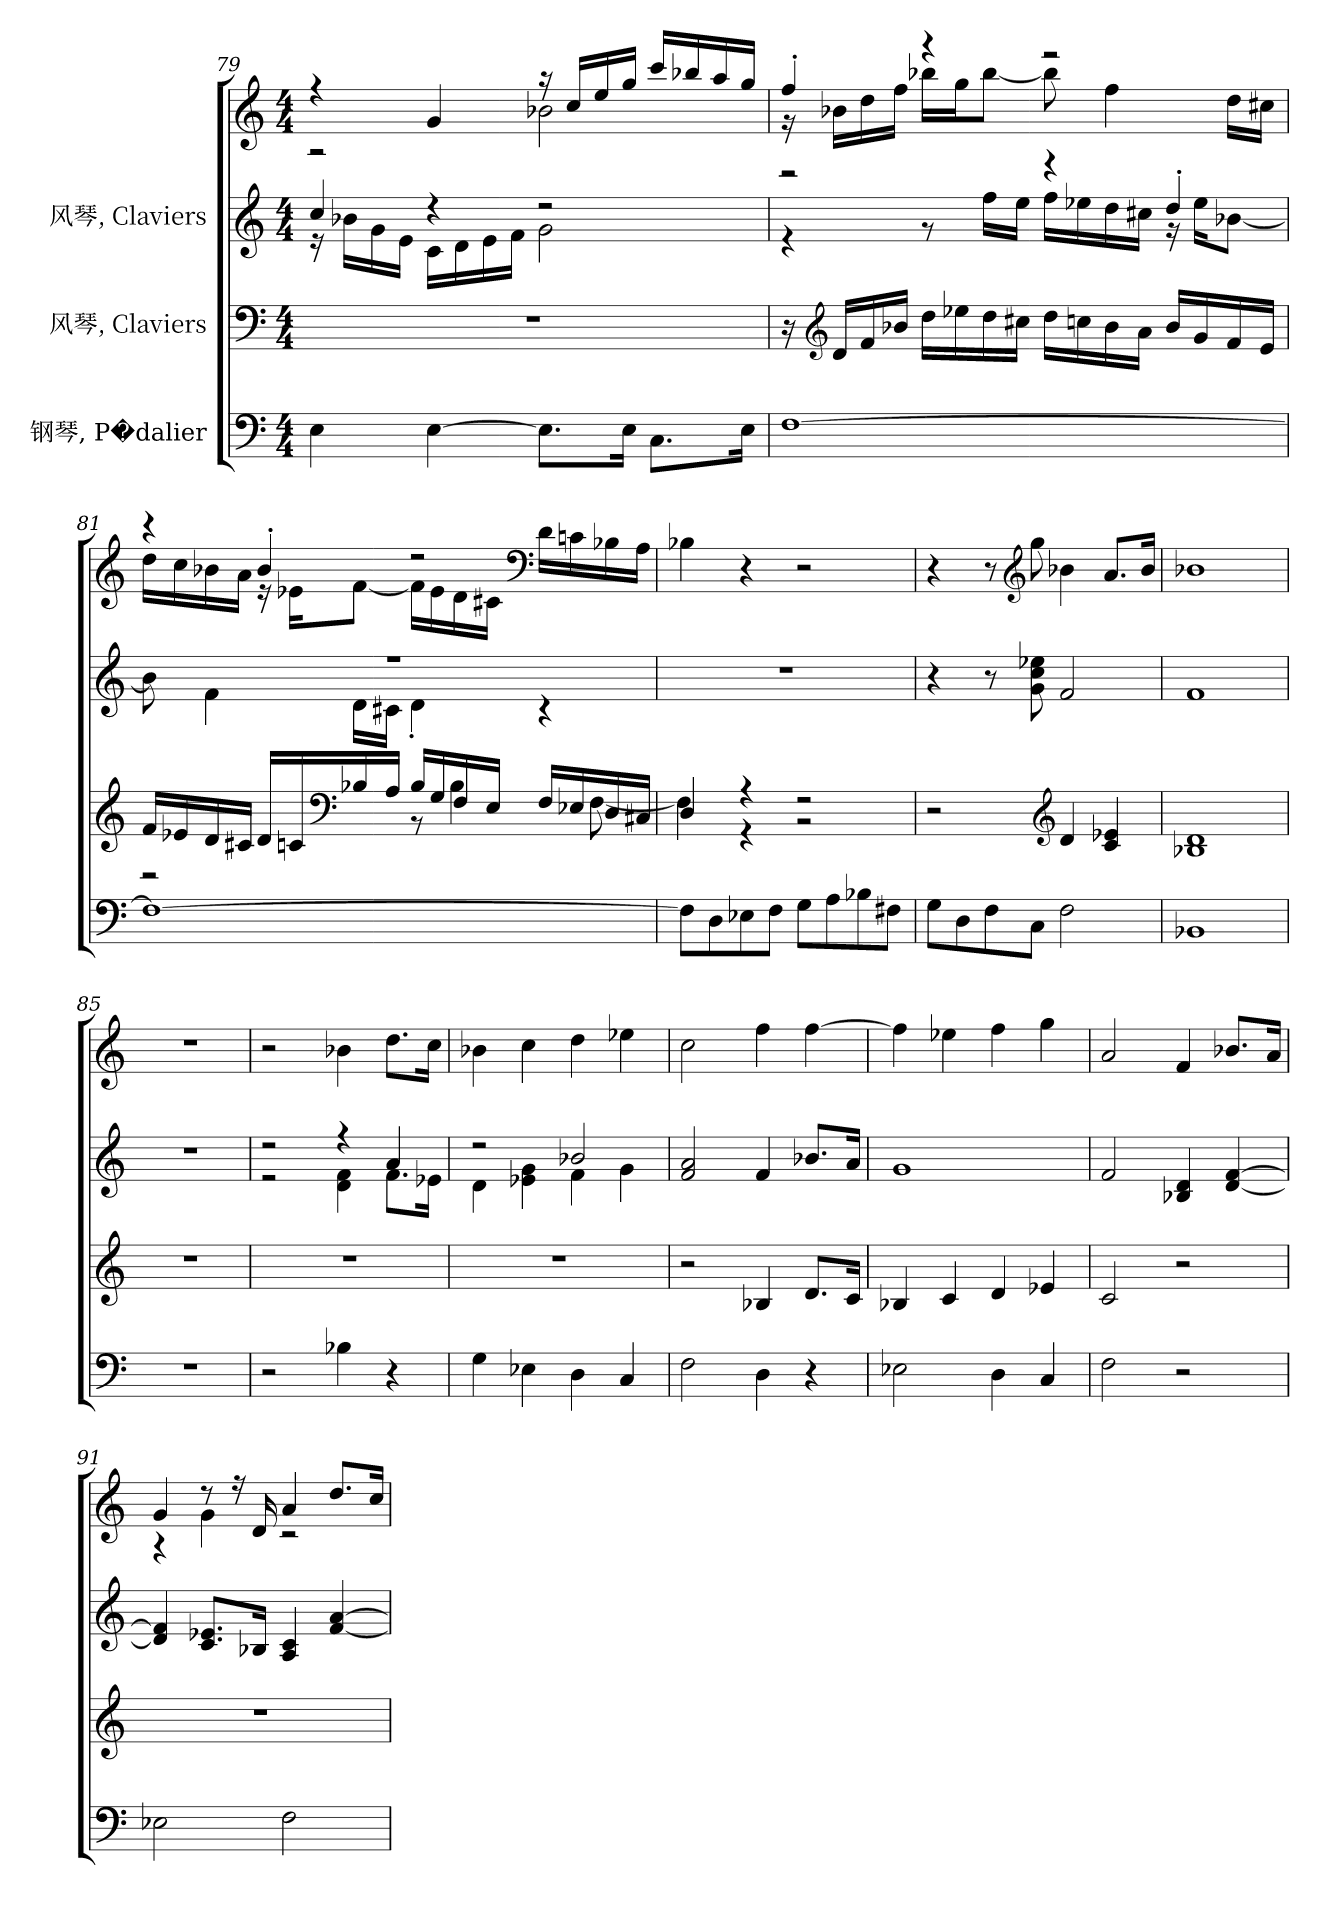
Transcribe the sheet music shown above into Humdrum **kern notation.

**kern	**kern	**kern	**kern
*part3	*part2	*part1	*part1
*staff4	*staff3	*staff2	*staff1
*I"钢琴, P�dalier	*I"风琴, Claviers	*I"风琴, Claviers	*
!!LO:LB:g=z
*clefF4	*clefF4	*clefG2	*clefG2
*k[]	*k[]	*k[]	*k[]
*M4/4	*M4/4	*M4/4	*M4/4
=79	=79	=79	=79
*	*	*^	*^
4E\	1r	4cc/	16r	4r	2r
.	.	.	16b-X\LL	.	.
.	.	.	16g\	.	.
.	.	.	16e\JJ	.	.
[4E\	.	4r	16c\LL	4g/	.
.	.	.	16d\	.	.
.	.	.	16e\	.	.
.	.	.	16f\JJ	.	.
8.E\L]	.	2r	2g\	16r	2b-X\
.	.	.	.	16cc/LL	.
.	.	.	.	16ee/	.
16E\Jk	.	.	.	16gg/JJ	.
8.C\L	.	.	.	16ccc/LL	.
.	.	.	.	16bb-X/	.
.	.	.	.	16aa/	.
16E\Jk	.	.	.	16gg/JJ	.
=80	=80	=80	=80	=80	=80
[1F	16r	2r	4r	4ff'/	16r
*	*clefG2	*	*	*	*
.	16d/LL	.	.	.	16b-X\LL
.	16f/	.	.	.	16dd\
.	16b-X/JJ	.	.	.	16ff\JJ
.	16dd\LL	.	8r	4r	16bb-X\LL
.	16ee-X\	.	.	.	16gg\J
.	16dd\	.	16ff\LL	.	[8bb-\J
.	16cc#X\JJ	.	16ee\JJ	.	.
.	16dd\LL	4r	16ff\LL	2r	8bb-\]
.	16ccn\	.	16ee-X\	.	.
.	16b-\	.	16dd\	.	4ff\
.	16a\JJ	.	16cc#X\JJ	.	.
.	16b-/LL	4dd'/	16r	.	.
.	16g/	.	16ee-\KL	.	.
.	16f/	.	[8b-X\J	.	16dd\LL
.	16e/JJ	.	.	.	16cc#X\JJ
!!LO:PB:g=z	!!
=81	=81	=81	=81	=81	=81
*	*^	*	*	*	*
1F_	16f/LL	2r	1r	8b-\]	4r	16dd\LL
.	16e-X/	.	.	.	.	16cc\
.	16d/	.	.	4f\	.	16b-X\
.	16c#X/JJ	.	.	.	.	16a\JJ
.	16d/LL	.	.	.	4b-'/	16r
.	16cn/	.	.	.	.	16e-X\KL
*	*clefF4	*	*	*	*	*
.	16B-X/	.	.	16d\LL	.	[8f\J
.	16A/JJ	.	.	16c#X\JJ	.	.
.	16B-/LL	8r	.	4d'\	2r	16f\LL]
.	16G/	.	.	.	.	16e-\
.	16F/	4B-\	.	.	.	16d\
.	16E/JJ	.	.	.	.	16c#X\JJ
*	*	*	*	*	*clefF4	*
.	16F/LL	.	.	4r	.	16d\LL
.	16E-X/	.	.	.	.	16cn\
.	16D/	[8F\	.	.	.	16B-X\
.	16C#X/JJ	.	.	.	.	16A\JJ
*	*	*	*v	*v	*	*
*	*	*	*	*v	*v
=82	=82	=82	=82	=82
*	*	*	*	*MM80
8F\L]	4D/	4F\]	1r	4B-X\
8D\	.	.	.	.
8E-X\	4r	4r	.	4r
8F\J	.	.	.	.
8G\L	2r	2r	.	2r
8A\	.	.	.	.
8B-X\	.	.	.	.
8F#X\J	.	.	.	.
*	*v	*v	*	*
!!LO:LB:g=z
=83	=83	=83	=83
*	*	*	*MM76
8G\L	2r	4r	4r
8D\	.	.	.
8F\	.	8r	8r
*	*	*	*clefG2
8C\J	.	8g\ 8cc\ 8ee-X\	8gg\
*	*clefG2	*	*
2F\	4d/	2f/	4b-X\
.	4c/ 4e-X/	.	8.a/L
.	.	.	16b-/Jk
=84	=84	=84	=84
*	*	*	*MM50
1BB-X	1B-X 1d	1f	1b-X
=85	=85	=85	=85
1r	1r	1r	1r
=86	=86	=86	=86
*	*	*	*MM66
*	*	*^	*
2r	1r	2r	2r	2r
4B-X\	.	4r	4d\ 4f\	4b-X\
4r	.	4a/	8.f\L	8.dd\L
.	.	.	16e-X\Jk	16cc\Jk
=87	=87	=87	=87	=87
4G\	1r	2r	4d\	4b-X\
4E-X\	.	.	4e-X\ 4g\	4cc\
4D\	.	2b-X/	4f\	4dd\
4C/	.	.	4g\	4ee-X\
*	*	*v	*v	*
=88	=88	=88	=88
2F\	2r	2f/ 2a/	2cc\
4D\	4B-X/	4f/	4ff\
4r	8.d/L	8.b-X/L	[4ff\
.	16c/Jk	16a/Jk	.
!!LO:LB:g=z
=89	=89	=89	=89
2E-X\	4B-X/	1g	4ff\]
.	4c/	.	4ee-X\
4D\	4d/	.	4ff\
4C/	4e-X/	.	4gg\
=90	=90	=90	=90
2F\	2c/	2f/	2a/
2r	2r	4B-X/ 4d/	4f/
.	.	[4d/ [4f/	8.b-X/L
.	.	.	16a/Jk
=91	=91	=91	=91
*	*	*	*^
2E-X\	1r	4d/] 4f/]	4g/	4r
.	.	8.c/ 8.e-X/L	8r	4g\
.	.	.	16r	.
.	.	16B-X/Jk	16d/	.
2F\	.	4A/ 4c/	4a/	2r
.	.	[4f/ [4a/	8.dd/L	.
.	.	.	16cc/Jk	.
*	*	*	*v	*v
=	=	=	=
*-	*-	*-	*-
